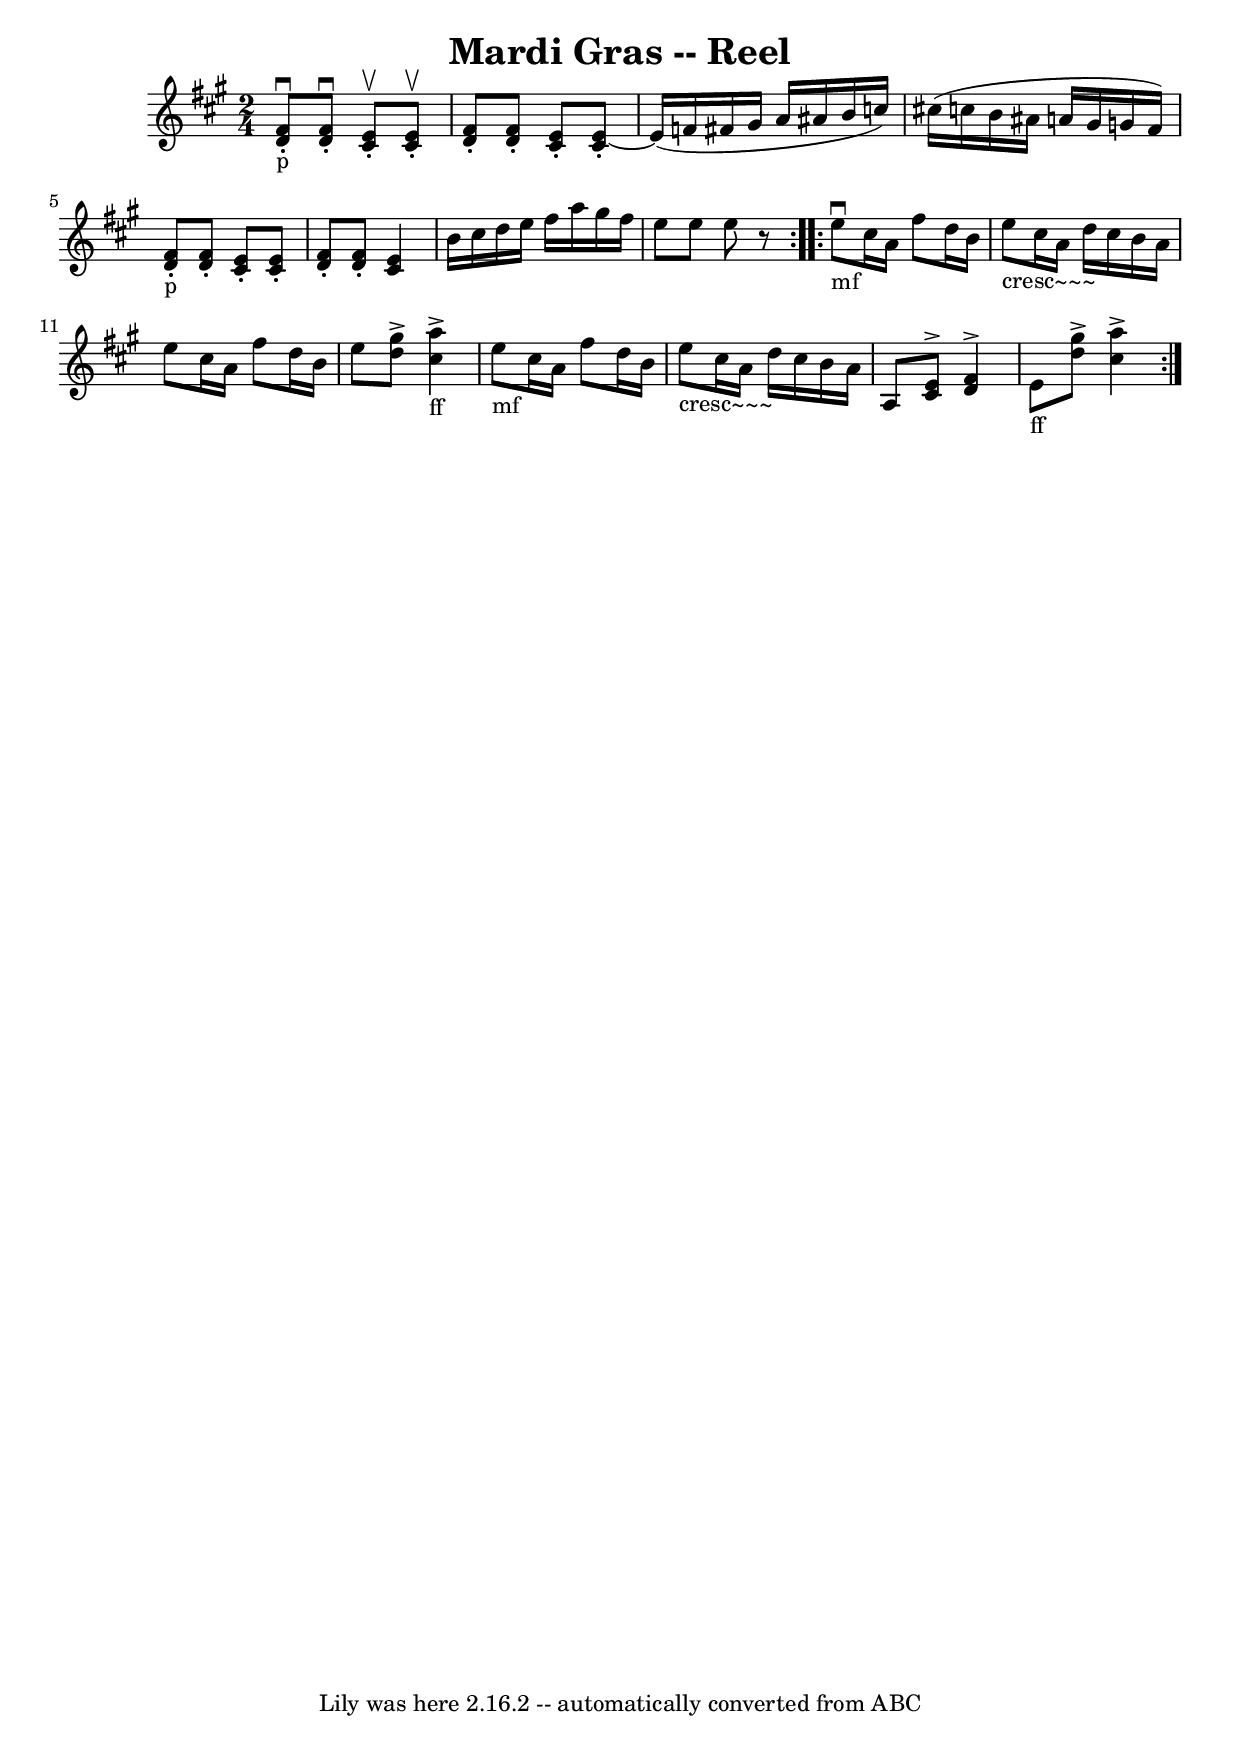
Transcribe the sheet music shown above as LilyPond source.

\version "2.16.2"
\include "Mammoth.ily"
\header {
  %% book = "Ryan's Mammoth Collection"
  crossRefNumber = "1"
  footnotes = "\\\\304"
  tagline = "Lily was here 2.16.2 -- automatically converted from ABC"
  title = "Mardi Gras -- Reel"

}
voicedefault =  {



  \repeat volta 2 {

    \time 2/4 
    \key a \major
     << d'8_"p"^\downbow-. fis'8   >>  ~    <<   
      d'8^\downbow-. fis'8   >>   << cis'8^\upbow-. e'8   >>  ~    << cis'8 
								      ^\upbow-. e'8   >>   |
    << d'8 -. fis'8   >>  ~    << d'8 -.  
				  fis'8   >>   << cis'8 -. e'8   >>  ~    << cis'8 -. e'8   >>   
    |
    e'16 (f'16 fis'!16 gis'16 a'16 ais'16 b'16    
    c''16)   |
    cis''!16 (c''16 b'16 ais'16 a'!16 gis'16  
    g'16 fis'16)   |
    << d'8_"p"-. fis'8   >>  ~    << d'8 
				     -. fis'8   >>   << cis'8 -. e'8   >>  ~    << cis'8 -. e'8   >>   
    |
    << d'8 -. fis'8   >>  ~    << d'8 -. fis'8   >> << cis'4   
						       e'4   >>   |
    b'16 cis''16 d''16 e''16 fis''16 a''16  
    gis''16 fis''16    |
    e''8 e''8 e''8    r8   
  }     

  \repeat volta 2 {
    e''8_"mf"^\downbow cis''16 a'16 fis''8 d''16    
    b'16    |
    e''8_"cresc~~~" cis''16 a'16 d''16 cis''16    
    b'16 a'16    |
    e''8 cis''16 a'16 fis''8 d''16 b'16   
    |
    e''8    << d''8^\accent gis''8   >>   << cis''4 
					     _"ff"^\accent a''4   >>   |
    e''8_"mf" cis''16 a'16    
    fis''8 d''16 b'16    |
    e''8_"cresc~~~" cis''16 a'16    
    d''16 cis''16 b'16 a'16    |
    a8    << cis'8^\accent e'8  
	   >>   << d'4^\accent fis'4   >>   |
    e'8_"ff"   << d''8 
		  ^\accent gis''8   >>   << cis''4^\accent a''4   >>   
  }   

}

\score{
  <<

    \context Staff="default"
    {
      \voicedefault 
      
    }

  >>
  \layout {
    
  }
  \midi {
  }

}
